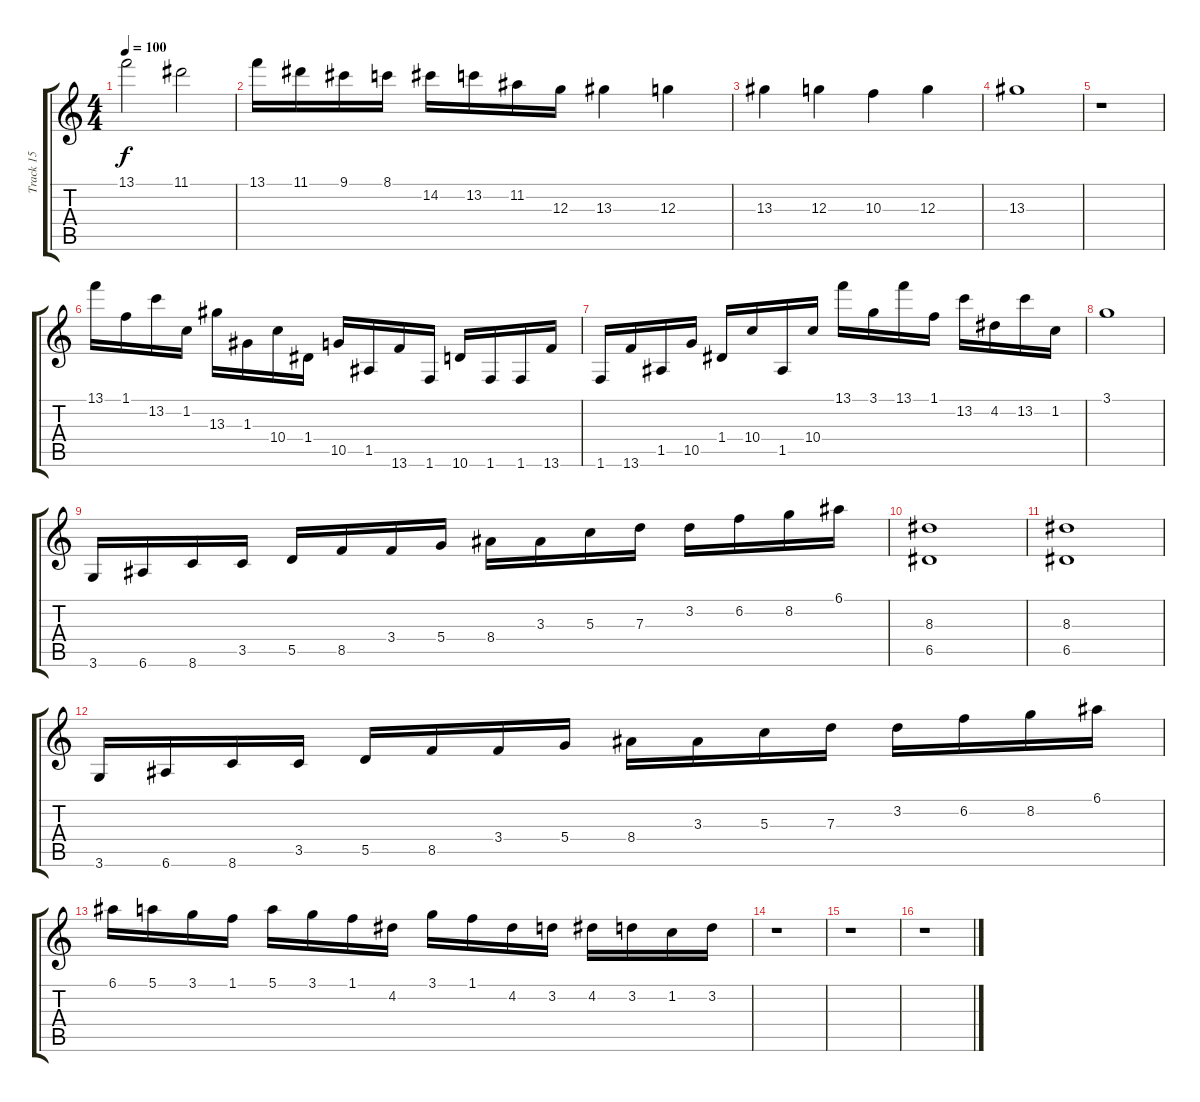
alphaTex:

\track ("Track 15" "Track 15") {instrument overdrivenguitar}
\staff {score tabs}
\tuning (E4 B3 G3 D3 A2 E2) {hide}
\ts (4 4)
\tempo 100
\clef g2
\ks c
13.1.2{dy f} 11.1.2 |
13.1.16 11.1.16 9.1.16 8.1.16 14.2.16 13.2.16 11.2.16 12.3.16 13.3.4 12.3.4 |
13.3.4 12.3.4 10.3.4 12.3.4 |
13.3.1 |
r.1 |
13.1.16 1.1.16 13.2.16 1.2.16 13.3.16 1.3.16 10.4.16 1.4.16 10.5.16 1.5.16 13.6.16 1.6.16 10.6.16 1.6.16 1.6.16 13.6.16 |
1.6.16 13.6.16 1.5.16 10.5.16 1.4.16 10.4.16 1.5.16 10.4.16 13.1.16 3.1.16 13.1.16 1.1.16 13.2.16 4.2.16 13.2.16 1.2.16 |
3.1.1 |
3.6.16 6.6.16 8.6.16 3.5.16 5.5.16 8.5.16 3.4.16 5.4.16 8.4.16 3.3.16 5.3.16 7.3.16 3.2.16 6.2.16 8.2.16 6.1.16 |
(8.3 6.5).1 |
(8.3 6.5).1 |
3.6.16 6.6.16 8.6.16 3.5.16 5.5.16 8.5.16 3.4.16 5.4.16 8.4.16 3.3.16 5.3.16 7.3.16 3.2.16 6.2.16 8.2.16 6.1.16 |
6.1.16 5.1.16 3.1.16 1.1.16 5.1.16 3.1.16 1.1.16 4.2.16 3.1.16 1.1.16 4.2.16 3.2.16 4.2.16 3.2.16 1.2.16 3.2.16 |
r.1 |
r.1 |
r.1
